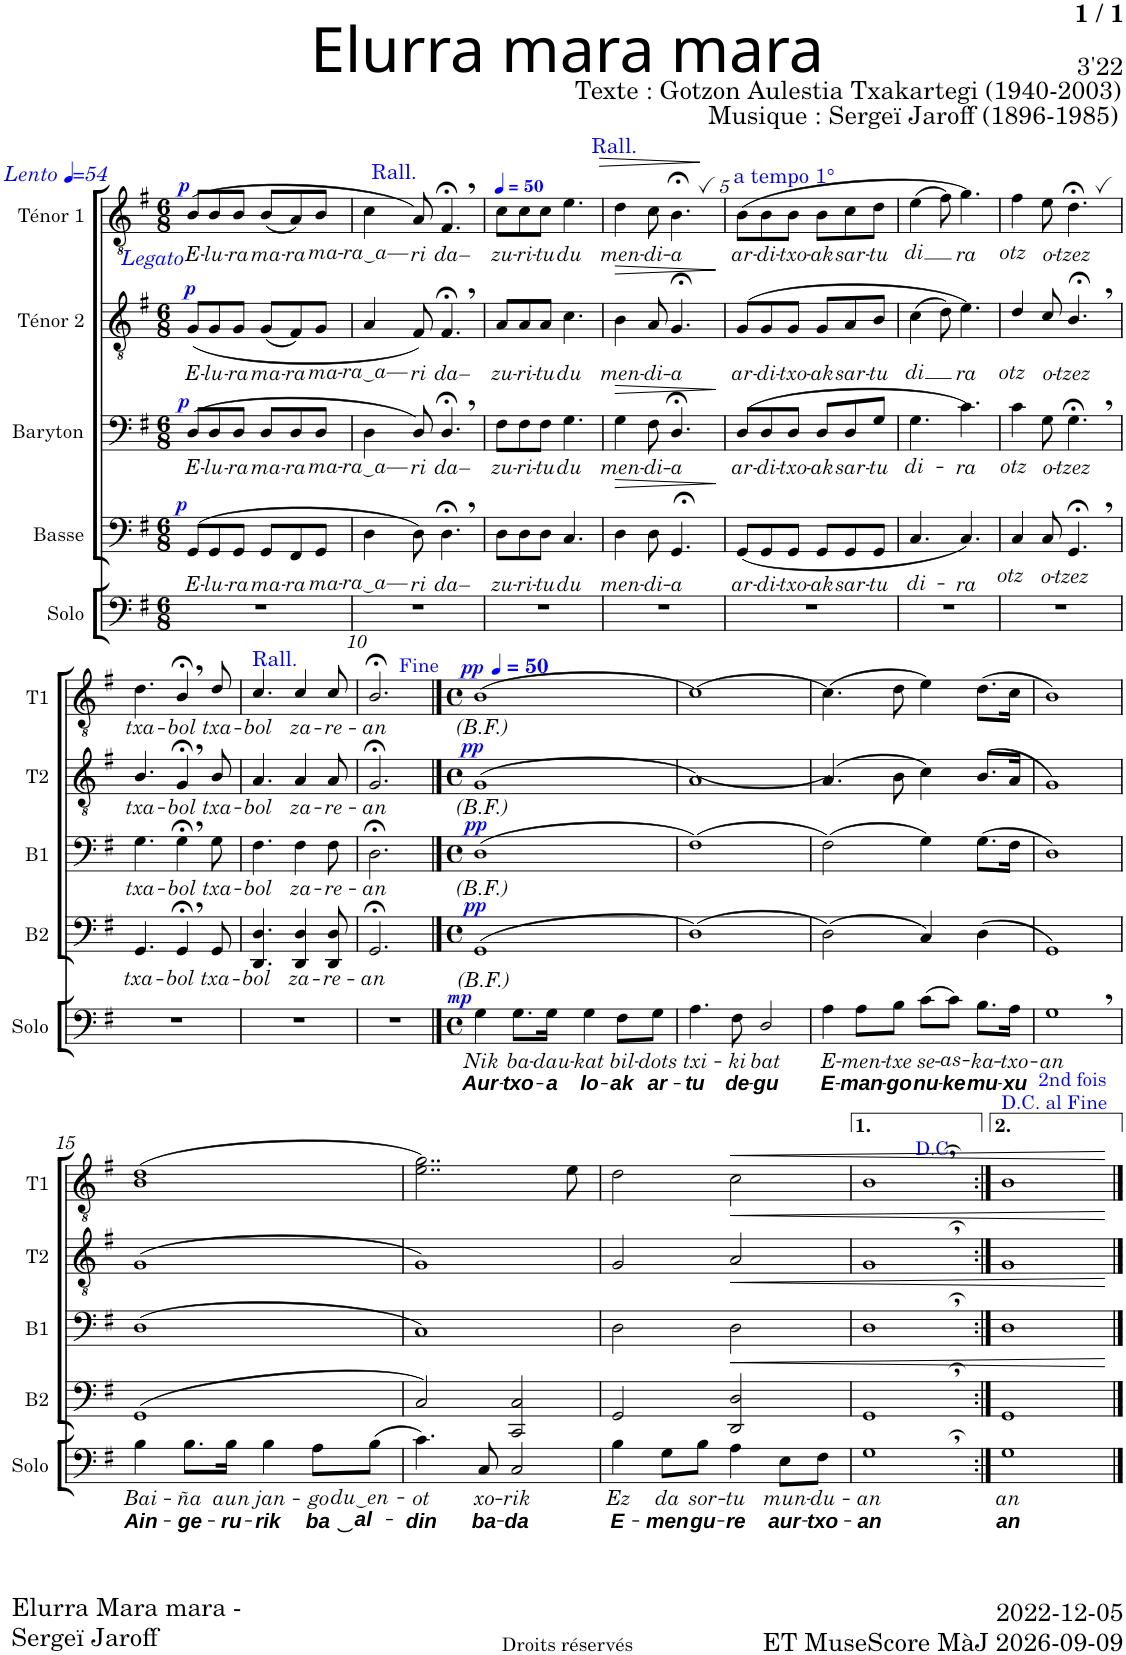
**kern	**text	**text	**dynam	**kern	**text	**dynam	**kern	**text	**dynam	**kern	**text	**dynam	**kern	**text	**dynam
*part5	*part5	*part5	*part5	*part4	*part4	*part4	*part3	*part3	*part3	*part2	*part2	*part2	*part1	*part1	*part1
*staff5	*staff5	*staff5	*staff5	*staff4	*staff4	*staff4	*staff3	*staff3	*staff3	*staff2	*staff2	*staff2	*staff1	*staff1	*staff1
*I"Solo	*	*	*	*I"Basse	*	*	*I"Baryton	*	*	*I"Ténor 2	*	*	*I"Ténor 1	*	*
*I'Solo	*	*	*	*I'B2	*	*	*I'B1	*	*	*I'T2	*	*	*I'T1	*	*
*clefF4	*	*	*	*clefF4	*	*	*clefF4	*	*	*clefGv2	*	*	*clefGv2	*	*
*k[f#]	*	*	*	*k[f#]	*	*	*k[f#]	*	*	*k[f#]	*	*	*k[f#]	*	*
*M6/8	*	*	*	*M6/8	*	*	*M6/8	*	*	*M6/8	*	*	*M6/8	*	*
*MM54	*	*	*	*MM54	*	*	*MM54	*	*	*MM54	*	*	*MM54	*	*
=1	=1	=1	=1	=1	=1	=1	=1	=1	=1	=1	=1	=1	=1	=1	=1
!	!	!	!	!	!	!	!	!	!	!	!	!	!LO:TX:a:i:t=Lento	!	!
!	!	!	!	!	!	!	!	!	!	!	!	!	!LO:TX:b:i:color=#0000FF:t=Legato	!	!
!	!	!	!	!	!LO:LY:b	!LO:DY:a	!	!LO:LY:b	!LO:DY:a	!	!LO:LY:b	!LO:DY:a	!	!LO:LY:b	!LO:DY:a
2.r	.	.	.	(8GG/L	E-	p	(8D/L	E-	p	(8G/L	E-	p	(8B/L	E-	p
!	!	!	!	!	!LO:LY:b	!	!	!LO:LY:b	!	!	!LO:LY:b	!	!	!LO:LY:b	!
.	.	.	.	8GG/	-lu-	.	8D/	-lu-	.	8G/	-lu-	.	8B/	-lu-	.
!	!	!	!	!	!LO:LY:b	!	!	!LO:LY:b	!	!	!LO:LY:b	!	!	!LO:LY:b	!
.	.	.	.	8GG/J	-ra	.	8D/J	-ra	.	8G/J	-ra	.	8B/J	-ra	.
!	!	!	!	!	!LO:LY:b	!	!	!LO:LY:b	!	!	!LO:LY:b	!	!	!LO:LY:b	!
.	.	.	.	8GG/L	ma-	.	8D/L	ma-	.	(8G/L	ma-	.	(8B/L	ma-	.
!	!	!	!	!	!LO:LY:b	!	!	!LO:LY:b	!	!	!LO:LY:b	!	!	!LO:LY:b	!
.	.	.	.	8FF#/	-ra	.	8D/	-ra	.	8F#/)	-ra	.	8A/)	-ra	.
!	!	!	!	!	!LO:LY:b	!	!	!LO:LY:b	!	!	!LO:LY:b	!	!	!LO:LY:b	!
.	.	.	.	8GG/J	ma-	.	8D/J	ma-	.	8G/J	ma-	.	8B/J	ma-	.
=2	=2	=2	=2	=2	=2	=2	=2	=2	=2	=2	=2	=2	=2	=2	=2
!	!	!	!	!	!	!	!	!	!	!	!	!	!LO:TX:a:color=#0000FF:t=Rall.	!	!
!	!	!	!	!	!LO:LY:b	!	!	!LO:LY:b	!	!	!LO:LY:b	!	!	!LO:LY:b	!
2.r	.	.	.	4D\	-ra ͜ a—	.	4D\	-ra ͜ a—	.	4A/	-ra ͜ a—	.	4c\	-ra ͜ a—	.
!	!	!	!	!	!LO:LY:b	!	!	!LO:LY:b	!	!	!LO:LY:b	!	!	!LO:LY:b	!
.	.	.	.	8D\)	ri	.	8D/)	ri	.	8F#/)	ri	.	8A/)	ri	.
!	!	!	!	!	!LO:LY:b	!	!	!LO:LY:b	!	!	!LO:LY:b	!	!	!LO:LY:b	!
.	.	.	.	4.D;<,\	da–	.	4.D;<,/	da–	.	4.F#;<,/	da–	.	4.F#;<,/	da–	.
=3	=3	=3	=3	=3	=3	=3	=3	=3	=3	=3	=3	=3	=3	=3	=3
*	*	*	*	*	*	*	*	*	*	*	*	*	*MM50	*	*
!	!	!	!	!	!LO:LY:b	!	!	!LO:LY:b	!	!	!LO:LY:b	!	!	!LO:LY:b	!
2.r	.	.	.	8D\L	zu-	.	8F#\L	zu-	.	8A/L	zu-	.	8c\L	zu-	.
!	!	!	!	!	!LO:LY:b	!	!	!LO:LY:b	!	!	!LO:LY:b	!	!	!LO:LY:b	!
.	.	.	.	8D\	-ri-	.	8F#\	-ri-	.	8A/	-ri-	.	8c\	-ri-	.
!	!	!	!	!	!LO:LY:b	!	!	!LO:LY:b	!	!	!LO:LY:b	!	!	!LO:LY:b	!
.	.	.	.	8D\J	-tu	.	8F#\J	-tu	.	8A/J	-tu	.	8c\J	-tu	.
!	!	!	!	!	!	!	!	!	!	!	!	!	!LO:TX:a:color=#0000FF:t=Rall.	!	!
!	!	!	!	!	!LO:LY:b	!	!	!LO:LY:b	!	!	!LO:LY:b	!	!	!LO:LY:b	!
.	.	.	.	4.C/	du	.	4.G\	du	.	4.c\	du	.	4.e\	du	.
=4	=4	=4	=4	=4	=4	=4	=4	=4	=4	=4	=4	=4	=4	=4	=4
!	!	!	!	!	!LO:LY:b	!LO:HP:b	!	!LO:LY:b	!LO:HP:b	!	!LO:LY:b	!LO:HP:b	!	!LO:LY:b	!LO:HP:b
2.r	.	.	.	4D\	men-	>	4G\	men-	>	4B\	men-	>	4d\	men-	>
!	!	!	!	!	!LO:LY:b	!	!	!LO:LY:b	!	!	!LO:LY:b	!	!	!LO:LY:b	!
.	.	.	.	8D\	-di-	.	8F#\	-di-	.	8A/	-di-	.	8c\	-di-	.
!	!	!	!	!	!LO:LY:b	!	!	!LO:LY:b	!	!	!LO:LY:b	!	!	!LO:LY:b	!
.	.	.	.	4.GG;</	-a	.	4.D;</	-a	.	4.G;</	-a	.	4.B;<,\	-a	.
.	.	.	.	.	.	]	.	.	]	.	.	]	.	.	]
=5	=5	=5	=5	=5	=5	=5	=5	=5	=5	=5	=5	=5	=5	=5	=5
!	!	!	!	!	!	!	!	!	!	!	!	!	!LO:TX:a:color=#0000FF:t=a tempo 1°	!	!
!	!	!	!	!	!LO:LY:b	!	!	!LO:LY:b	!	!	!LO:LY:b	!	!	!LO:LY:b	!
2.r	.	.	.	(8GG/L	ar-	.	(8D/L	ar-	.	(8G/L	ar-	.	(8B\L	ar-	.
!	!	!	!	!	!LO:LY:b	!	!	!LO:LY:b	!	!	!LO:LY:b	!	!	!LO:LY:b	!
.	.	.	.	8GG/	-di-	.	8D/	-di-	.	8G/	-di-	.	8B\	-di-	.
!	!	!	!	!	!LO:LY:b	!	!	!LO:LY:b	!	!	!LO:LY:b	!	!	!LO:LY:b	!
.	.	.	.	8GG/J	-txo-	.	8D/J	-txo-	.	8G/J	-txo-	.	8B\J	-txo-	.
!	!	!	!	!	!LO:LY:b	!	!	!LO:LY:b	!	!	!LO:LY:b	!	!	!LO:LY:b	!
.	.	.	.	8GG/L	-ak	.	8D/L	-ak	.	8G/L	-ak	.	8B\L	-ak	.
!	!	!	!	!	!LO:LY:b	!	!	!LO:LY:b	!	!	!LO:LY:b	!	!	!LO:LY:b	!
.	.	.	.	8GG/	sar-	.	8D/	sar-	.	8A/	sar-	.	8c\	sar-	.
!	!	!	!	!	!LO:LY:b	!	!	!LO:LY:b	!	!	!LO:LY:b	!	!	!LO:LY:b	!
.	.	.	.	8GG/J	-tu	.	8G/J	-tu	.	8B/J	-tu	.	8d\J	-tu	.
=6	=6	=6	=6	=6	=6	=6	=6	=6	=6	=6	=6	=6	=6	=6	=6
!	!	!	!	!	!LO:LY:b	!	!	!LO:LY:b	!	!	!LO:LY:b	!	!	!LO:LY:b	!
2.r	.	.	.	4.C/	di-	.	4.G\	di-	.	(4c\	di	.	(4e\	di	.
.	.	.	.	.	.	.	.	.	.	8d\)	.	.	8f#\)	.	.
!	!	!	!	!	!LO:LY:b	!	!	!LO:LY:b	!	!	!LO:LY:b	!	!	!LO:LY:b	!
.	.	.	.	4.C/)	-ra	.	4.c\)	-ra	.	4.e\)	ra	.	4.g\)	ra	.
=7	=7	=7	=7	=7	=7	=7	=7	=7	=7	=7	=7	=7	=7	=7	=7
!	!	!	!	!	!LO:LY:b	!	!	!LO:LY:b	!	!	!LO:LY:b	!	!	!LO:LY:b	!
2.r	.	.	.	4C/	otz	.	4c\	otz	.	4d/	otz	.	4f#\	otz	.
!	!	!	!	!	!LO:LY:b	!	!	!LO:LY:b	!	!	!LO:LY:b	!	!	!LO:LY:b	!
.	.	.	.	8C/	o-	.	8G\	o-	.	8c/	o-	.	8e\	o-	.
!	!	!	!	!	!LO:LY:b	!	!	!LO:LY:b	!	!	!LO:LY:b	!	!	!LO:LY:b	!
.	.	.	.	4.GG;<,/	-tzez	.	4.G;<,\	-tzez	.	4.B;<,/	-tzez	.	4.d;<,\	-tzez	.
!!LO:LB:g=z
=8	=8	=8	=8	=8	=8	=8	=8	=8	=8	=8	=8	=8	=8	=8	=8
!	!	!	!	!	!LO:LY:b	!	!	!LO:LY:b	!	!	!LO:LY:b	!	!	!LO:LY:b	!
2.r	.	.	.	4.GG/	txa-	.	4.G\	txa-	.	4.B/	txa-	.	4.d\	txa-	.
!	!	!	!	!	!LO:LY:b	!	!	!LO:LY:b	!	!	!LO:LY:b	!	!	!LO:LY:b	!
.	.	.	.	4GG;<,/	-bol	.	4G;<,\	-bol	.	4G;<,/	-bol	.	4B;<,/	-bol	.
!	!	!	!	!	!LO:LY:b	!	!	!LO:LY:b	!	!	!LO:LY:b	!	!	!LO:LY:b	!
.	.	.	.	8GG/	txa-	.	8G\	txa-	.	8B/	txa-	.	8d/	txa-	.
=9	=9	=9	=9	=9	=9	=9	=9	=9	=9	=9	=9	=9	=9	=9	=9
!	!	!	!	!	!	!	!	!	!	!	!	!	!LO:TX:a:color=#0000FF:t=Rall.	!	!
!	!	!	!	!	!LO:LY:b	!	!	!LO:LY:b	!	!	!LO:LY:b	!	!	!LO:LY:b	!
2.r	.	.	.	4.DD/ 4.D/	-bol	.	4.F#\	-bol	.	4.A/	-bol	.	4.c/	-bol	.
!	!	!	!	!	!LO:LY:b	!	!	!LO:LY:b	!	!	!LO:LY:b	!	!	!LO:LY:b	!
.	.	.	.	4DD/ 4D/	za-	.	4F#\	za-	.	4A/	za-	.	4c/	za-	.
!	!	!	!	!	!LO:LY:b	!	!	!LO:LY:b	!	!	!LO:LY:b	!	!	!LO:LY:b	!
.	.	.	.	8DD/ 8D/	-re-	.	8F#\	-re-	.	8A/	-re-	.	8c/	-re-	.
=10	=10	=10	=10	=10	=10	=10	=10	=10	=10	=10	=10	=10	=10	=10	=10
!	!	!	!	!	!LO:LY:b	!	!	!LO:LY:b	!	!	!LO:LY:b	!	!	!LO:LY:b	!
2.r	.	.	.	2.GG;</	-an	.	2.D;<\	-an	.	2.G;</	-an	.	2.B;</	-an	.
==11	==11	==11	==11	==11	==11	==11	==11	==11	==11	==11	==11	==11	==11	==11	==11
*M4/4	*	*	*	*M4/4	*	*	*M4/4	*	*	*M4/4	*	*	*M4/4	*	*
*met(c)	*	*	*	*met(c)	*	*	*met(c)	*	*	*met(c)	*	*	*met(c)	*	*
*	*	*	*	*	*	*	*	*	*	*	*	*	*MM50	*	*
!	!LO:LY:b	!LO:LY:b	!LO:DY:a	!	!LO:LY:b	!LO:DY:a	!	!LO:LY:b	!LO:DY:a	!	!LO:LY:b	!LO:DY:a	!	!LO:LY:b	!LO:DY:a
4G\	Nik	Aur-	mp	(>1GG	(B.F.)	pp	(1D	(B.F.)	pp	(>1G	(B.F.)	pp	(1B	(B.F.)	pp
!	!LO:LY:b	!LO:LY:b	!	!	!	!	!	!	!	!	!	!	!	!	!
8.G\L	ba-	-txo-	.	.	.	.	.	.	.	.	.	.	.	.	.
!	!LO:LY:b	!LO:LY:b	!	!	!	!	!	!	!	!	!	!	!	!	!
16G\Jk	-dau-	-a	.	.	.	.	.	.	.	.	.	.	.	.	.
!	!LO:LY:b	!LO:LY:b	!	!	!	!	!	!	!	!	!	!	!	!	!
4G\	-kat	lo-	.	.	.	.	.	.	.	.	.	.	.	.	.
!	!LO:LY:b	!LO:LY:b	!	!	!	!	!	!	!	!	!	!	!	!	!
8F#\L	bil-	-ak	.	.	.	.	.	.	.	.	.	.	.	.	.
!	!LO:LY:b	!LO:LY:b	!	!	!	!	!	!	!	!	!	!	!	!	!
8G\J	-dots	ar-	.	.	.	.	.	.	.	.	.	.	.	.	.
=12	=12	=12	=12	=12	=12	=12	=12	=12	=12	=12	=12	=12	=12	=12	=12
!	!LO:LY:b	!LO:LY:b	!	!	!	!	!	!	!	!	!	!	!	!	!
4.A\	txi-	-tu	.	(1D)	.	.	(1F#)	.	.	(1A)	.	.	(1c)	.	.
!	!LO:LY:b	!LO:LY:b	!	!	!	!	!	!	!	!	!	!	!	!	!
8F#\	-ki	de-	.	.	.	.	.	.	.	.	.	.	.	.	.
!	!LO:LY:b	!LO:LY:b	!	!	!	!	!	!	!	!	!	!	!	!	!
2D/	bat	-gu	.	.	.	.	.	.	.	.	.	.	.	.	.
=13	=13	=13	=13	=13	=13	=13	=13	=13	=13	=13	=13	=13	=13	=13	=13
!	!LO:LY:b	!LO:LY:b	!	!	!	!	!	!	!	!	!	!	!	!	!
4A\	E-	E-	.	(2D\)	.	.	(2F#\)	.	.	(4.A/)	.	.	(4.c\)	.	.
!	!LO:LY:b	!LO:LY:b	!	!	!	!	!	!	!	!	!	!	!	!	!
8A\L	-men-	-man-	.	.	.	.	.	.	.	.	.	.	.	.	.
!	!LO:LY:b	!LO:LY:b	!	!	!	!	!	!	!	!	!	!	!	!	!
8B\J	-txe	-go	.	.	.	.	.	.	.	8B\	.	.	8d\	.	.
!	!LO:LY:b	!LO:LY:b	!	!	!	!	!	!	!	!	!	!	!	!	!
(8c\L	se-	nu-	.	4C/)	.	.	4G\)	.	.	4c\)	.	.	4e\)	.	.
!	!LO:LY:b	!LO:LY:b	!	!	!	!	!	!	!	!	!	!	!	!	!
8c\J)	-as-	-ke	.	.	.	.	.	.	.	.	.	.	.	.	.
!	!LO:LY:b	!LO:LY:b	!	!	!	!	!	!	!	!	!	!	!	!	!
8.B\L	-ka-	mu-	.	(4D\	.	.	(8.G\L	.	.	(>8.B/L	.	.	(8.d\L	.	.
!	!LO:LY:b	!LO:LY:b	!	!	!	!	!	!	!	!	!	!	!	!	!
16A\Jk	-txo-	-xu	.	.	.	.	16F#\Jk	.	.	16A/Jk	.	.	16c\Jk	.	.
=14	=14	=14	=14	=14	=14	=14	=14	=14	=14	=14	=14	=14	=14	=14	=14
!	!LO:LY:b	!	!	!	!	!	!	!	!	!	!	!	!	!	!
1G,	-an	.	.	1GG)	.	.	1D)	.	.	1G)	.	.	1B)	.	.
!!LO:LB:g=z
=15	=15	=15	=15	=15	=15	=15	=15	=15	=15	=15	=15	=15	=15	=15	=15
!	!LO:LY:b	!LO:LY:b	!	!	!	!	!	!	!	!	!	!	!	!	!
4B\	Bai-	Ain-	.	(>1GG	.	.	(1D	.	.	(>1G	.	.	(>1B 1d	.	.
!	!LO:LY:b	!LO:LY:b	!	!	!	!	!	!	!	!	!	!	!	!	!
8.B\L	-ña	-ge-	.	.	.	.	.	.	.	.	.	.	.	.	.
!	!LO:LY:b	!LO:LY:b	!	!	!	!	!	!	!	!	!	!	!	!	!
16B\Jk	aun	-ru-	.	.	.	.	.	.	.	.	.	.	.	.	.
!	!LO:LY:b	!LO:LY:b	!	!	!	!	!	!	!	!	!	!	!	!	!
4B\	jan-	-rik	.	.	.	.	.	.	.	.	.	.	.	.	.
!	!LO:LY:b	!LO:LY:b	!	!	!	!	!	!	!	!	!	!	!	!	!
8A\L	-go	ba ͜	.	.	.	.	.	.	.	.	.	.	.	.	.
!	!LO:LY:b	!LO:LY:b	!	!	!	!	!	!	!	!	!	!	!	!	!
(8B\J	du ͜ en-	al-	.	.	.	.	.	.	.	.	.	.	.	.	.
=16	=16	=16	=16	=16	=16	=16	=16	=16	=16	=16	=16	=16	=16	=16	=16
!	!LO:LY:b	!LO:LY:b	!	!	!	!	!	!	!	!	!	!	!	!	!
4.c\)	-ot	-din	.	2C/)	.	.	1C)	.	.	1G)	.	.	2..e\ 2..g\)	.	.
!	!LO:LY:b	!LO:LY:b	!	!	!	!	!	!	!	!	!	!	!	!	!
8C/	xo-	ba-	.	.	.	.	.	.	.	.	.	.	.	.	.
!	!LO:LY:b	!LO:LY:b	!	!	!	!	!	!	!	!	!	!	!	!	!
2C/	-rik	-da	.	2CC/ 2C/	.	.	.	.	.	.	.	.	.	.	.
.	.	.	.	.	.	.	.	.	.	.	.	.	8e\	.	.
=17	=17	=17	=17	=17	=17	=17	=17	=17	=17	=17	=17	=17	=17	=17	=17
!	!LO:LY:b	!LO:LY:b	!	!	!	!	!	!	!	!	!	!	!	!	!
4B\	Ez	E-	.	2GG/	.	.	2D\	.	.	2G/	.	.	2d\	.	.
!	!LO:LY:b	!LO:LY:b	!	!	!	!	!	!	!	!	!	!	!	!	!
8G\L	da	-men	.	.	.	.	.	.	.	.	.	.	.	.	.
!	!LO:LY:b	!LO:LY:b	!	!	!	!	!	!	!	!	!	!	!	!	!
8B\J	sor-	gu-	.	.	.	.	.	.	.	.	.	.	.	.	.
!	!LO:LY:b	!LO:LY:b	!	!	!	!LO:HP:b	!	!	!LO:HP:b	!	!	!LO:HP:b	!	!	!LO:HP:b
4A\	-tu	-re	.	2DD/ 2D/	.	<	2D\	.	<	2A/	.	<	2c\	.	<
!	!LO:LY:b	!LO:LY:b	!	!	!	!	!	!	!	!	!	!	!	!	!
8E\L	mun-	aur-	.	.	.	.	.	.	.	.	.	.	.	.	.
!	!LO:LY:b	!LO:LY:b	!	!	!	!	!	!	!	!	!	!	!	!	!
8F#\J	-du-	-txo-	.	.	.	.	.	.	.	.	.	.	.	.	.
=18	=18	=18	=18	=18	=18	=18	=18	=18	=18	=18	=18	=18	=18	=18	=18
!	!LO:LY:b	!LO:LY:b	!	!	!	!	!	!	!	!	!	!	!	!	!
1G,	-an	-an	.	1GG,	.	.	1D,	.	.	1G,	.	.	1B,	.	.
=19:|!	=19:|!	=19:|!	=19:|!	=19:|!	=19:|!	=19:|!	=19:|!	=19:|!	=19:|!	=19:|!	=19:|!	=19:|!	=19:|!	=19:|!	=19:|!
!	!LO:LY:b	!LO:LY:b	!	!	!	!	!	!	!	!	!	!	!	!	!
1G	-an	-an	.	1GG	.	.	1D	.	.	1G	.	.	1B	.	.
.	.	.	.	.	.	[	.	.	[	.	.	[	.	.	[
!	!	!	!	!	!	!	!	!	!	!	!	!	!LO:TX:a:color=#0000FF:t=2nd fois \nD.C. al Fine	!	!
==	==	==	==	==	==	==	==	==	==	==	==	==	==	==	==
*-	*-	*-	*-	*-	*-	*-	*-	*-	*-	*-	*-	*-	*-	*-	*-
